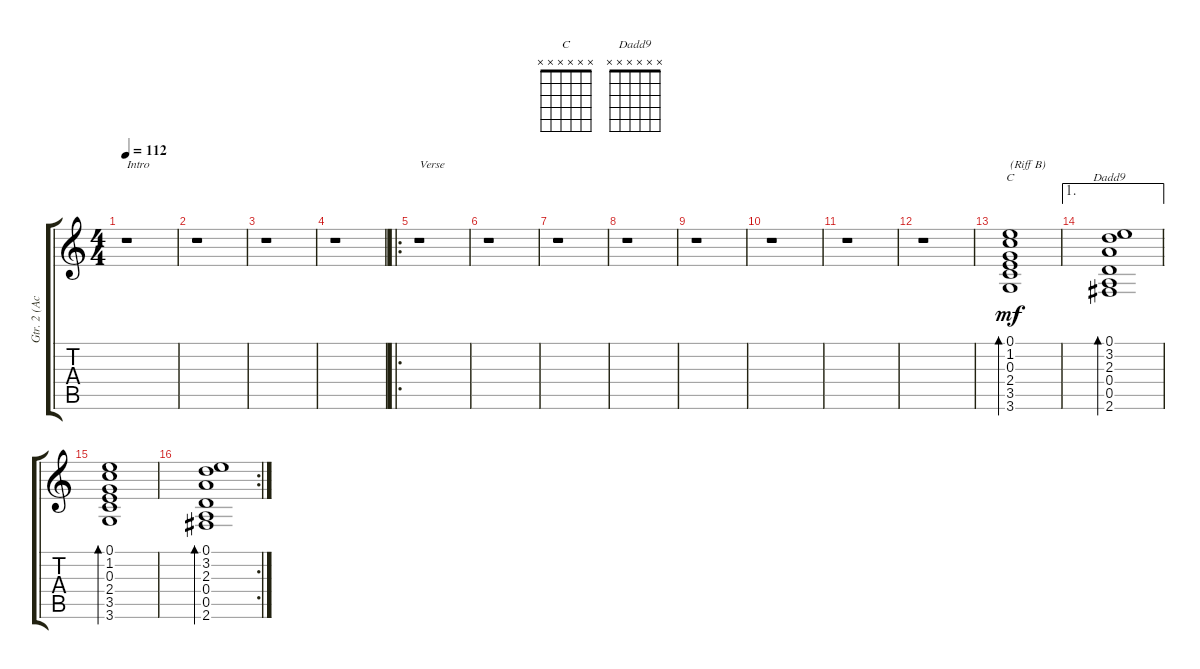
\track ("Gtr. 2 (Acous.)" "Gtr. 2 (Ac") {instrument acousticguitarnylon}
\staff {score tabs}
\tuning (E4 B3 G3 D3 A2 E2) {hide}
\chord ("C" x x x x x x) {firstfret 0}
\chord ("Dadd9" x x x x x x) {firstfret 0}
\ts (4 4)
\tempo 112
\clef g2
\ks c
r.1{txt "Intro" dy mf instrument acousticguitarnylon} |
r.1 |
r.1 |
r.1 |
\ro
r.1{txt "Verse"} |
r.1 |
r.1 |
r.1 |
r.1 |
r.1 |
r.1 |
r.1 |
(0.1 1.2 0.3 2.4 3.5 3.6).1{bd 120 ch "C" txt "(Riff B)"} |
\ae 1
(0.1 3.2 2.3 0.4 0.5 2.6).1{bd 120 ch "Dadd9"} |
(0.1 1.2 0.3 2.4 3.5 3.6).1{bd 120} |
\rc 2
(0.1 3.2 2.3 0.4 0.5 2.6).1{bd 120}
